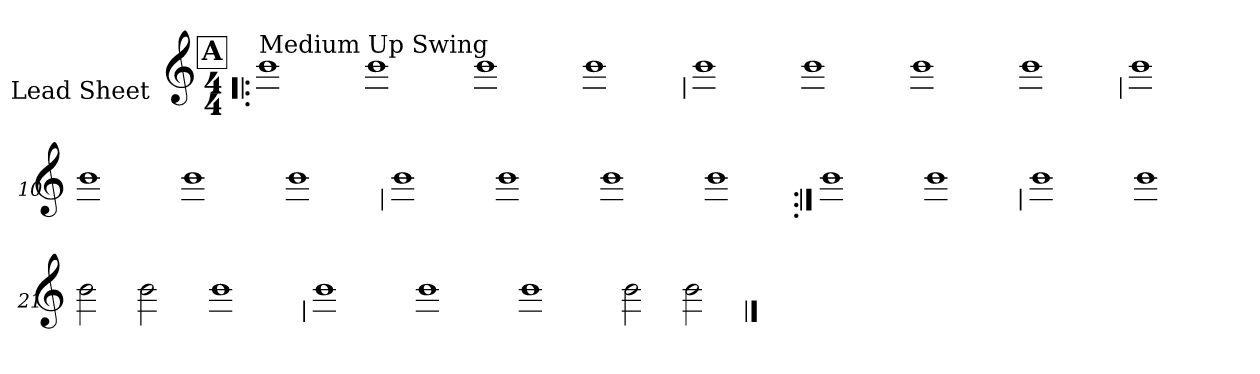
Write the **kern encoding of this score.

**kern
*part1
*staff1
*I"Lead Sheet
*stria0
*clefG2
*k[]
*C:
*M4/4
!!LO:REH:place=s1:a:t=A
=1!|:
!LO:TX:a:t=Medium Up Swing
1b
=2-
1b
=3-
1b
=4-
1b
!!LO:LB:g=z
=5
1b
=6-
1b
=7-
1b
=8-
1b
!!LO:LB:g=z
=9
1b
=10-
1b
=11-
1b
=12-
1b
!!LO:LB:g=z
=13
1b
=14-
1b
=15-
1b
=16-
1b
!!LO:LB:g=z
=17:|!
1b
=18-
1b
!!LO:LB:g=z
=19
1b
=20-
1b
=21-
2b
2b
=22-
1b
!!LO:LB:g=z
=23
1b
=24-
1b
=25-
1b
=26-
2b
2b
==
*-
